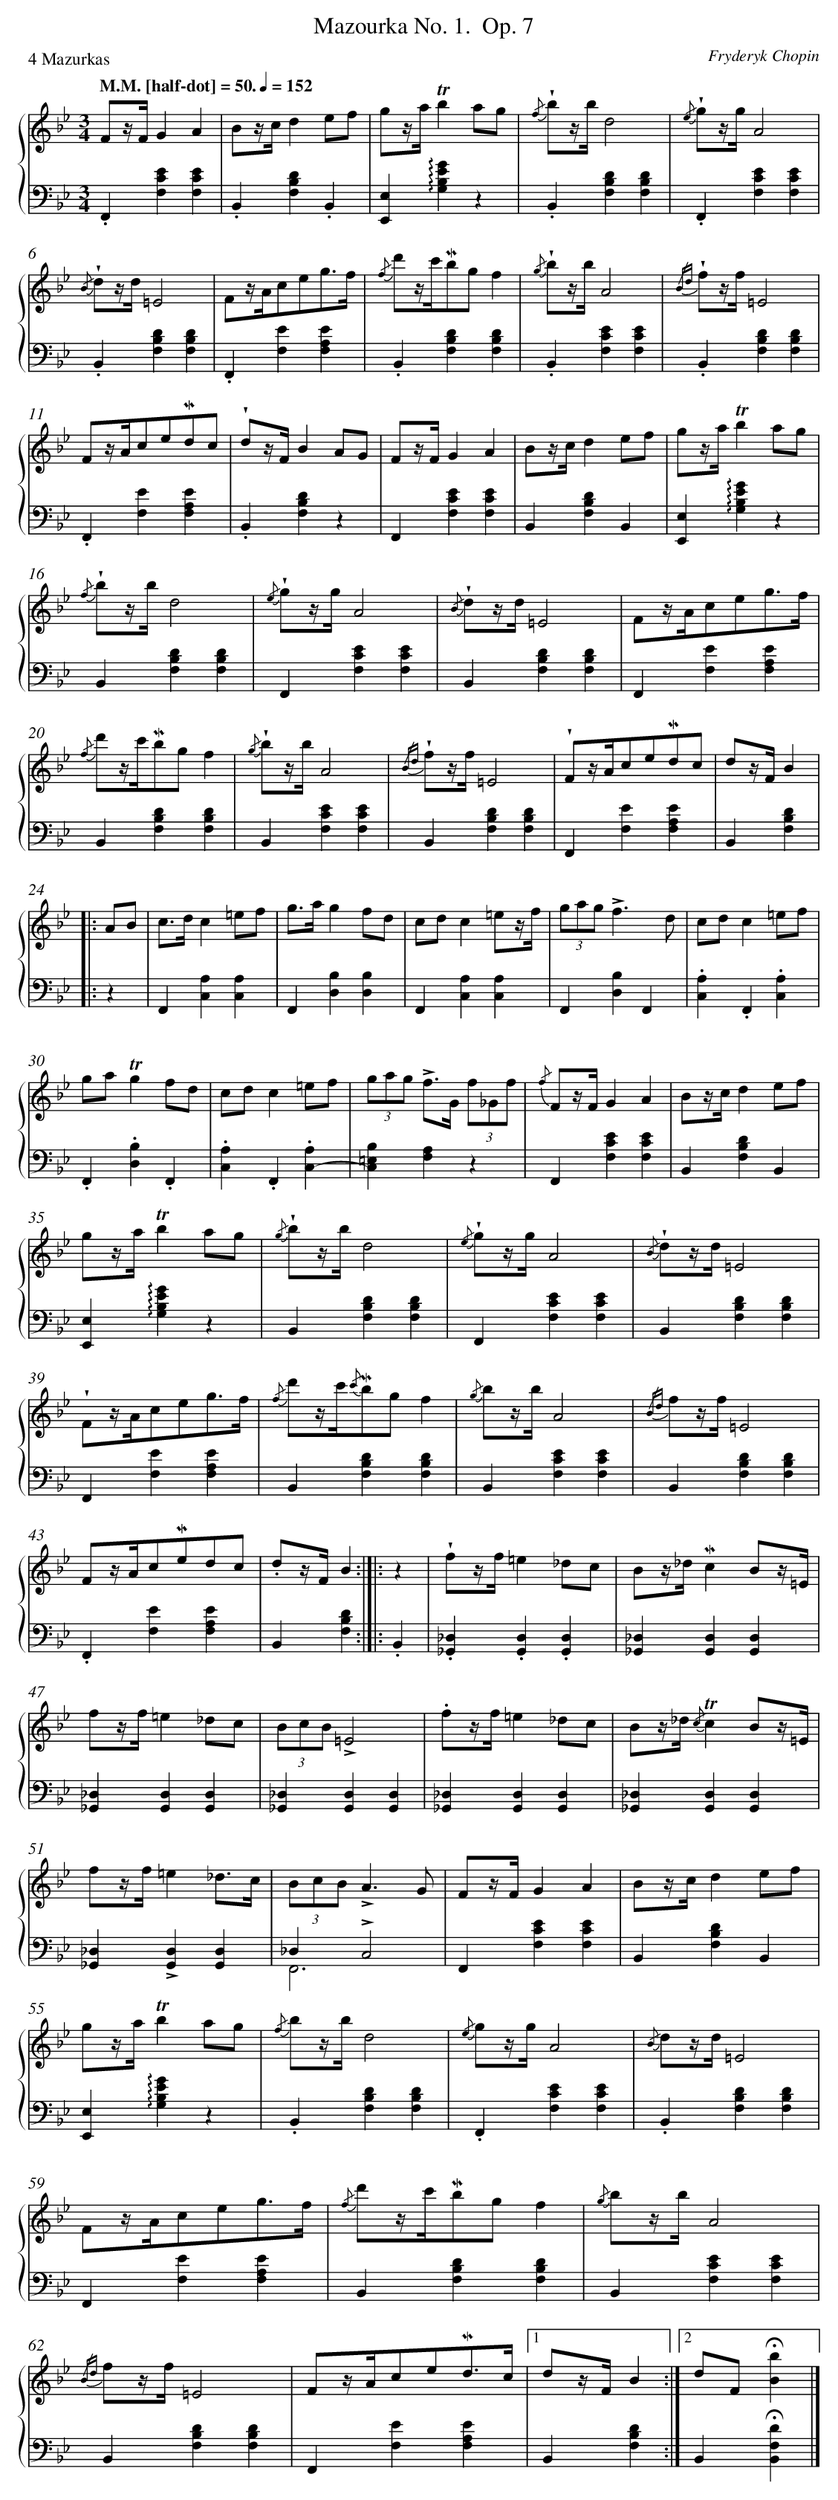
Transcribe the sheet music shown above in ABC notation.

X:1
T: Mazourka No. 1.	 Op. 7
C: Fryderyk Chopin
L: 1/4
M: 3/4
P: 4 Mazurkas
Q: "M.M. [half-dot] = 50." 1/4=152
%%staves {1 2}
V: 1 clef=treble
V: 2 clef=bass
K: Bb
[V:1] F/z//F//GA |
[V:2] .F,,[ECF,][ECF,] |
[V:1] B/z//c//de/f/ |
[V:2] .B,,[DB,F,].B,, |
[V:1] g/z//a//!trill!ba/g/ |
[V:2] [E,E,,]!arpeggio![GEB,G,]z |
[V:1] {/f} !wedge!b/z//b//d2 |
[V:2] .B,,[DB,F,][DB,F,] |
[V:1] {/e} !wedge!g/z//g//A2 |
[V:2] .F,,[ECF,][ECF,] |
[V:1] {/B} !wedge!d/z//d//=E2 |
[V:2] .B,,[DB,F,][DB,F,] |
[V:1] F/z//A//c/e/g3//f// |
[V:2] .F,,[EF,][EA,F,] |
[V:1] {/f} d'/z//c'//!mordent!b/g/f |
[V:2] .B,,[DB,F,][DB,F,] |
[V:1] {/g} !wedge!b/z//b//A2 |
[V:2] .B,,[ECF,][ECF,] |
[V:1] {/Bd} !wedge!f/z//f//=E2 |
[V:2] .B,,[DB,F,][DB,F,] |
[V:1] F/z//A//c/e/!mordent!d/c/ |
[V:2] .F,,[EF,][EA,F,] |
[V:1] !wedge!d/z//F//BA/G/ |
[V:2] .B,,[DB,F,]z |
[V:1] F/z//F//GA |
[V:2] F,,[ECF,][ECF,] |
[V:1] B/z//c//de/f/ |
[V:2] B,,[DB,F,]B,, |
[V:1] g/z//a//!trill!ba/g/ |
[V:2] [E,E,,]!arpeggio![GEB,G,]z |
[V:1] {/f} !wedge!b/z//b//d2 |
[V:2] B,,[DB,F,][DB,F,] |
[V:1] {/e} !wedge!g/z//g//A2 |
[V:2] F,,[ECF,][ECF,] |
[V:1] {/B} !wedge!d/z//d//=E2 |
[V:2] B,,[DB,F,][DB,F,] |
[V:1] F/z//A//c/e/g3//f// |
[V:2] F,,[EF,][EA,F,] |
[V:1] {/f} d'/z//c'//!mordent!b/g/f |
[V:2] B,,[DB,F,][DB,F,] |
[V:1] {/g} !wedge!b/z//b//A2 |
[V:2] B,,[ECF,][ECF,] |
[V:1] {/Bd} !wedge!f/z//f//=E2 |
[V:2] B,,[DB,F,][DB,F,] |
[V:1] !wedge!F/z//A//c/e/!mordent!d/c/ |
[V:2] F,,[EF,][EA,F,] |
[V:1] d/z//F//B ]|:
[V:2] B,,[DB,F,] ]|:
[V:1] A/B/ [I:setbarnb 25]|
[V:2] z |
[V:1] c/>d/c=e/f/ |
[V:2] F,,[A,C,][A,C,] |
[V:1] g/>a/gf/d/ |
[V:2] F,,[B,D,][B,D,] |
[V:1] c/d/c=e/z//f// |
[V:2] F,,[A,C,][A,C,] |
[V:1] (3g/a/g/!accent!f3/d/ |
[V:2] F,,[B,D,]F,, |
[V:1] c/d/c=e/f/ |
[V:2] .[A,C,].F,,.[A,C,] |
[V:1] g/a/!trill!gf/d/ |
[V:2] .F,,.[B,D,].F,, |
[V:1] c/d/c=e/f/ |
[V:2] .[A,C,].F,,.[A,C,-] |
[V:1] (3g/a/g/ !accent!f/>G/ (3f/_G/f/ |
[V:2] [B,=E,C,][A,F,]z |
[V:1] {/f} F/z//F//GA |
[V:2] F,,[ECF,][ECF,] |
[V:1] B/z//c//de/f/ |
[V:2] B,,[DB,F,]B,, |
[V:1] g/z//a//!trill!ba/g/ |
[V:2] [E,E,,]!arpeggio![GEB,G,]z |
[V:1] {/g} !wedge!b/z//b//d2 |
[V:2] B,,[DB,F,][DB,F,] |
[V:1] {/e} !wedge!g/z//g//A2 |
[V:2] F,,[ECF,][ECF,] |
[V:1] {/B} !wedge!d/z//d//=E2 |
[V:2] B,,[DB,F,][DB,F,] |
[V:1] !wedge!F/z//A//c/e/g3//f// |
[V:2] F,,[EF,][EA,F,] |
[V:1] {/f} d'/z//c'//{/c'}!mordent!b/g/f |
[V:2] B,,[DB,F,][DB,F,] |
[V:1] {/g} b/z//b//A2 |
[V:2] B,,[ECF,][ECF,] |
[V:1] {/Bd} f/z//f//=E2 |
[V:2] B,,[DB,F,][DB,F,] |
[V:1] F/z//A//c/!mordent!e/d/c/ |
[V:2] .F,,[EF,][EA,F,] |
[V:1] .d/z//F//B :|]|:
[V:2] B,,[DB,F,] :|]|:
[V:1] z [I:setbarnb 45]|
[V:2] .B,, |
[V:1] !wedge!f/z//f//=e_d/c/ |
[V:2] .[_D,_G,,].[D,G,,].[D,G,,] |
[V:1] B/z//_d//!mordent!cB/z//=E// |
[V:2] [_D,_G,,][D,G,,][D,G,,] |
[V:1] f/z//f//=e_d/c/ |
[V:2] [_D,_G,,][D,G,,][D,G,,] |
[V:1] (3B/c/B/!accent!=E2 |
[V:2] [_D,_G,,][D,G,,][D,G,,] |
[V:1] .f/z//f//=e_d/c/ |
[V:2] [_D,_G,,][D,G,,][D,G,,] |
[V:1] B/z//_d// {/c}!trill!cB/z//=E// |
[V:2] [_D,_G,,][D,G,,][D,G,,] |
[V:1] f/z//f//=e_d3//c// |
[V:2] [_D,_G,,]!accent![D,G,,][D,G,,] |
[V:1] (3B/c/B/!accent!A3/G/ |
[V:2] _D,!accent!C,2 & F,,3 |
[V:1] F/z//F//GA |
[V:2] F,,[ECF,][ECF,] |
[V:1] B/z//c//de/f/ |
[V:2] B,,[DB,F,]B,, |
[V:1] g/z//a//!trill!ba/g/ |
[V:2] [E,E,,]!arpeggio![GEB,G,]z |
[V:1] {/f} b/z//b//d2 |
[V:2] .B,,[DB,F,][DB,F,] |
[V:1] {/e} g/z//g//A2 |
[V:2] .F,,[ECF,][ECF,] |
[V:1] {/B} d/z//d//=E2 |
[V:2] .B,,[DB,F,][DB,F,] |
[V:1] F/z//A//c/e/g3//f// |
[V:2] F,,[EF,][EA,F,] |
[V:1] {/f} d'/z//c'//!mordent!b/g/f |
[V:2] B,,[DB,F,][DB,F,] |
[V:1] {/g} b/z//b//A2 |
[V:2] B,,[ECF,][ECF,] |
[V:1] {/Bd} f/z//f//=E2 |
[V:2] B,,[DB,F,][DB,F,] |
[V:1] F/z//A//c/e/!mordent!d3//c// |[1
[V:2] F,,[EF,][EA,F,] |
[V:1] d/z//F//B :|][2
[V:2] B,,[DB,F,] :|]
[V:1] d/F/!fermata![bB] |]
[V:2] B,,!fermata![DF,B,,] |]
